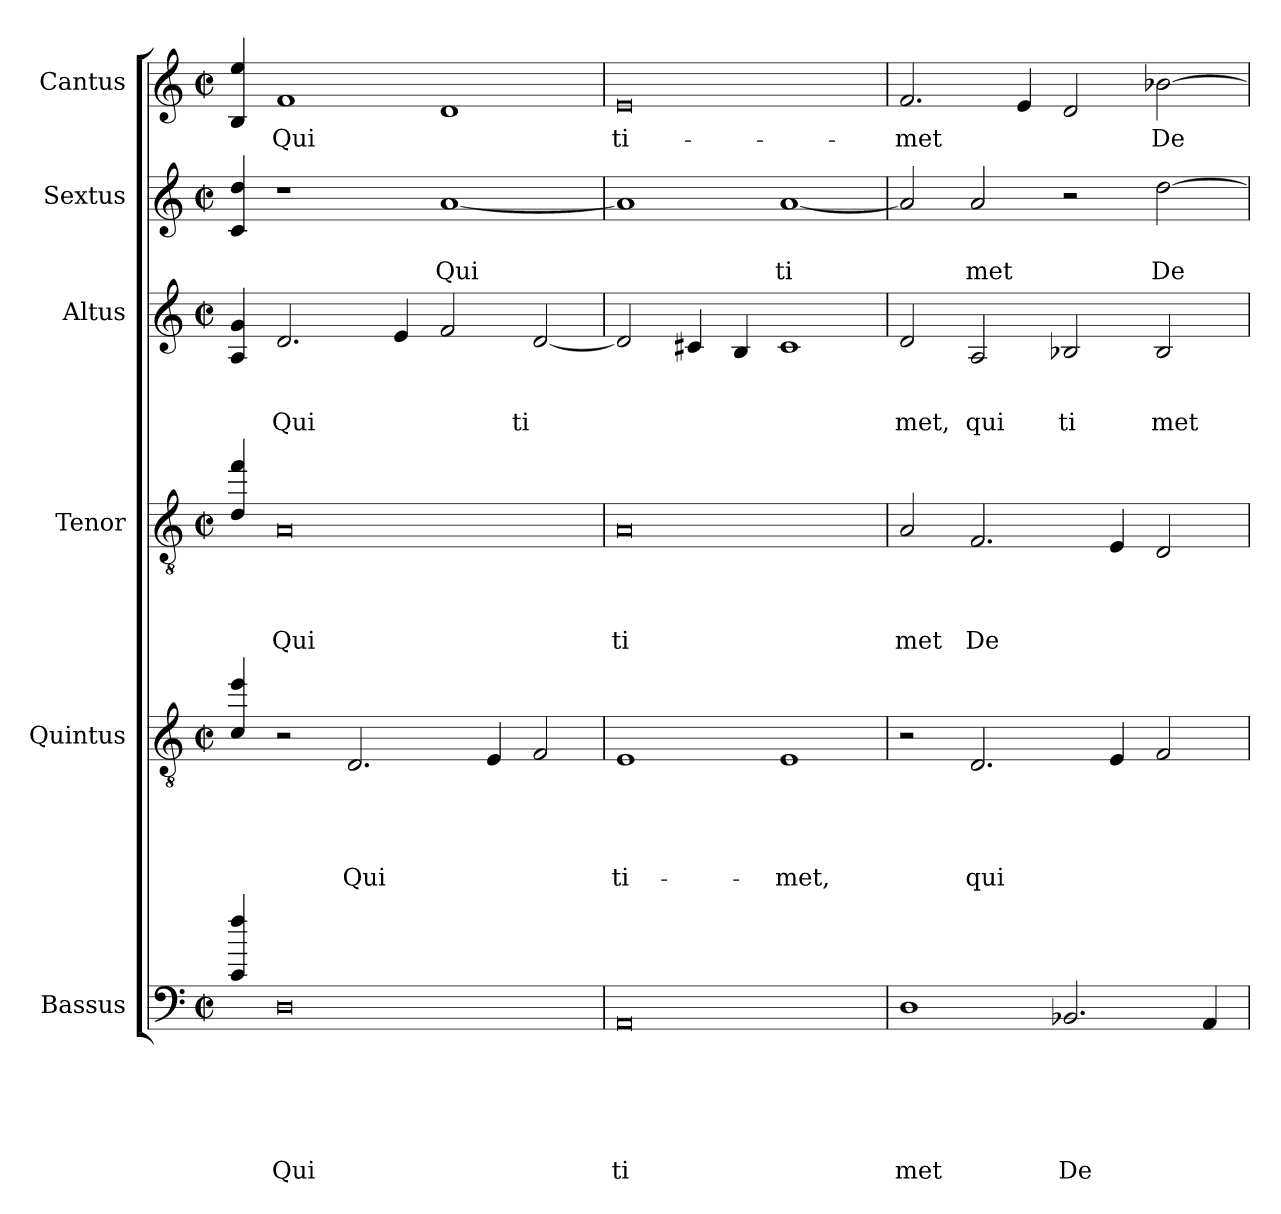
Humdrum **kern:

**kern	**text	**text	**text	**text	**text	**text	**kern	**text	**text	**text	**text	**text	**kern	**text	**text	**text	**text	**kern	**text	**text	**text	**kern	**text	**text	**kern	**text
*part6	*part6	*part6	*part6	*part6	*part6	*part6	*part5	*part5	*part5	*part5	*part5	*part5	*part4	*part4	*part4	*part4	*part4	*part3	*part3	*part3	*part3	*part2	*part2	*part2	*part1	*part1
*staff6	*staff6	*staff6	*staff6	*staff6	*staff6	*staff6	*staff5	*staff5	*staff5	*staff5	*staff5	*staff5	*staff4	*staff4	*staff4	*staff4	*staff4	*staff3	*staff3	*staff3	*staff3	*staff2	*staff2	*staff2	*staff1	*staff1
*I"Bassus	*	*	*	*	*	*	*I"Quintus	*	*	*	*	*	*I"Tenor	*	*	*	*	*I"Altus	*	*	*	*I"Sextus	*	*	*I"Cantus	*
*clefF4	*	*	*	*	*	*	*clefGv2	*	*	*	*	*	*clefGv2	*	*	*	*	*clefG2	*	*	*	*clefG2	*	*	*clefG2	*
*k[]	*	*	*	*	*	*	*k[]	*	*	*	*	*	*k[]	*	*	*	*	*k[]	*	*	*	*k[]	*	*	*k[]	*
*C:	*	*	*	*	*	*	*C:	*	*	*	*	*	*C:	*	*	*	*	*C:	*	*	*	*C:	*	*	*C:	*
*M2/2	*	*	*	*	*	*	*M2/2	*	*	*	*	*	*M2/2	*	*	*	*	*M2/2	*	*	*	*M2/2	*	*	*M2/2	*
*met(c|)	*	*	*	*	*	*	*met(c|)	*	*	*	*	*	*met(c|)	*	*	*	*	*met(c|)	*	*	*	*met(c|)	*	*	*met(c|)	*
=1	=1	=1	=1	=1	=1	=1	=1	=1	=1	=1	=1	=1	=1	=1	=1	=1	=1	=1	=1	=1	=1	=1	=1	=1	=1	=1
4c/ 4ff/	.	.	.	.	.	.	4c/ 4ee/	.	.	.	.	.	4d/ 4ff/	.	.	.	.	4A/ 4g/	.	.	.	4c/ 4dd/	.	.	4B/ 4ee/	.
!	!	!	!	!	!	!LO:LY:b	!	!	!	!	!	!	!	!	!	!	!LO:LY:b	!	!	!	!LO:LY:b	!	!	!	!	!LO:LY:b
0D	.	.	.	.	.	Qui	2r	.	.	.	.	.	0A	.	.	.	Qui	2.d/	.	.	Qui	1r	.	.	1f	Qui
!	!	!	!	!	!	!	!	!	!	!	!	!LO:LY:b	!	!	!	!	!	!	!	!	!	!	!	!	!	!
.	.	.	.	.	.	.	2.D/	.	.	.	.	Qui	.	.	.	.	.	.	.	.	.	.	.	.	.	.
.	.	.	.	.	.	.	.	.	.	.	.	.	.	.	.	.	.	4e/	.	.	.	.	.	.	.	.
!	!	!	!	!	!	!	!	!	!	!	!	!	!	!	!	!	!	!	!	!	!	!	!	!LO:LY:b	!	!
.	.	.	.	.	.	.	.	.	.	.	.	.	.	.	.	.	.	2f/	.	.	.	[<1a	.	Qui	1d	.
.	.	.	.	.	.	.	4E/	.	.	.	.	.	.	.	.	.	.	.	.	.	.	.	.	.	.	.
!	!	!	!	!	!	!	!	!	!	!	!	!	!	!	!	!	!	!	!	!	!LO:LY:b	!	!	!	!	!
.	.	.	.	.	.	.	2F/	.	.	.	.	.	.	.	.	.	.	[<2d/	.	.	ti	.	.	.	.	.
=2	=2	=2	=2	=2	=2	=2	=2	=2	=2	=2	=2	=2	=2	=2	=2	=2	=2	=2	=2	=2	=2	=2	=2	=2	=2	=2
!	!	!	!	!	!	!LO:LY:b	!	!	!	!	!	!LO:LY:b	!	!	!	!	!LO:LY:b	!	!	!	!	!	!	!	!	!LO:LY:b
0AA	.	.	.	.	.	ti	1E	.	.	.	.	ti-	0A	.	.	.	ti	2d/]	.	.	.	1a]	.	.	0e	ti-
.	.	.	.	.	.	.	.	.	.	.	.	.	.	.	.	.	.	4c#X/	.	.	.	.	.	.	.	.
.	.	.	.	.	.	.	.	.	.	.	.	.	.	.	.	.	.	4B/	.	.	.	.	.	.	.	.
!	!	!	!	!	!	!	!	!	!	!	!	!LO:LY:b	!	!	!	!	!	!	!	!	!	!	!	!LO:LY:b	!	!
.	.	.	.	.	.	.	1E	.	.	.	.	-met,	.	.	.	.	.	1c#	.	.	.	[<1a	.	ti	.	.
=3	=3	=3	=3	=3	=3	=3	=3	=3	=3	=3	=3	=3	=3	=3	=3	=3	=3	=3	=3	=3	=3	=3	=3	=3	=3	=3
!	!	!	!	!	!	!LO:LY:b	!	!	!	!	!	!	!	!	!	!	!LO:LY:b	!	!	!	!LO:LY:b	!	!	!	!	!LO:LY:b
1D	.	.	.	.	.	met	2r	.	.	.	.	.	2A/	.	.	.	met	2d/	.	.	met,	2a/]	.	.	2.f/	-met
!	!	!	!	!	!	!	!	!	!	!	!	!LO:LY:b	!	!	!	!	!LO:LY:b	!	!	!	!LO:LY:b	!	!	!LO:LY:b	!	!
.	.	.	.	.	.	.	2.D/	.	.	.	.	qui	2.F/	.	.	.	De	2A/	.	.	qui	2a/	.	met	.	.
.	.	.	.	.	.	.	.	.	.	.	.	.	.	.	.	.	.	.	.	.	.	.	.	.	4e/	.
!	!	!	!	!	!	!LO:LY:b	!	!	!	!	!	!	!	!	!	!	!	!	!	!	!LO:LY:b	!	!	!	!	!
2.BB-X/	.	.	.	.	.	De	.	.	.	.	.	.	.	.	.	.	.	2B-X/	.	.	ti	2r	.	.	2d/	.
.	.	.	.	.	.	.	4E/	.	.	.	.	.	4E/	.	.	.	.	.	.	.	.	.	.	.	.	.
!	!	!	!	!	!	!	!	!	!	!	!	!	!	!	!	!	!	!	!	!	!LO:LY:b	!	!	!LO:LY:b	!	!LO:LY:b
.	.	.	.	.	.	.	2F/	.	.	.	.	.	2D/	.	.	.	.	2B-/	.	.	met	[>2dd\	.	De	[>2b-X\	De-
4AA/	.	.	.	.	.	.	.	.	.	.	.	.	.	.	.	.	.	.	.	.	.	.	.	.	.	.
=	=	=	=	=	=	=	=	=	=	=	=	=	=	=	=	=	=	=	=	=	=	=	=	=	=	=
*-	*-	*-	*-	*-	*-	*-	*-	*-	*-	*-	*-	*-	*-	*-	*-	*-	*-	*-	*-	*-	*-	*-	*-	*-	*-	*-
